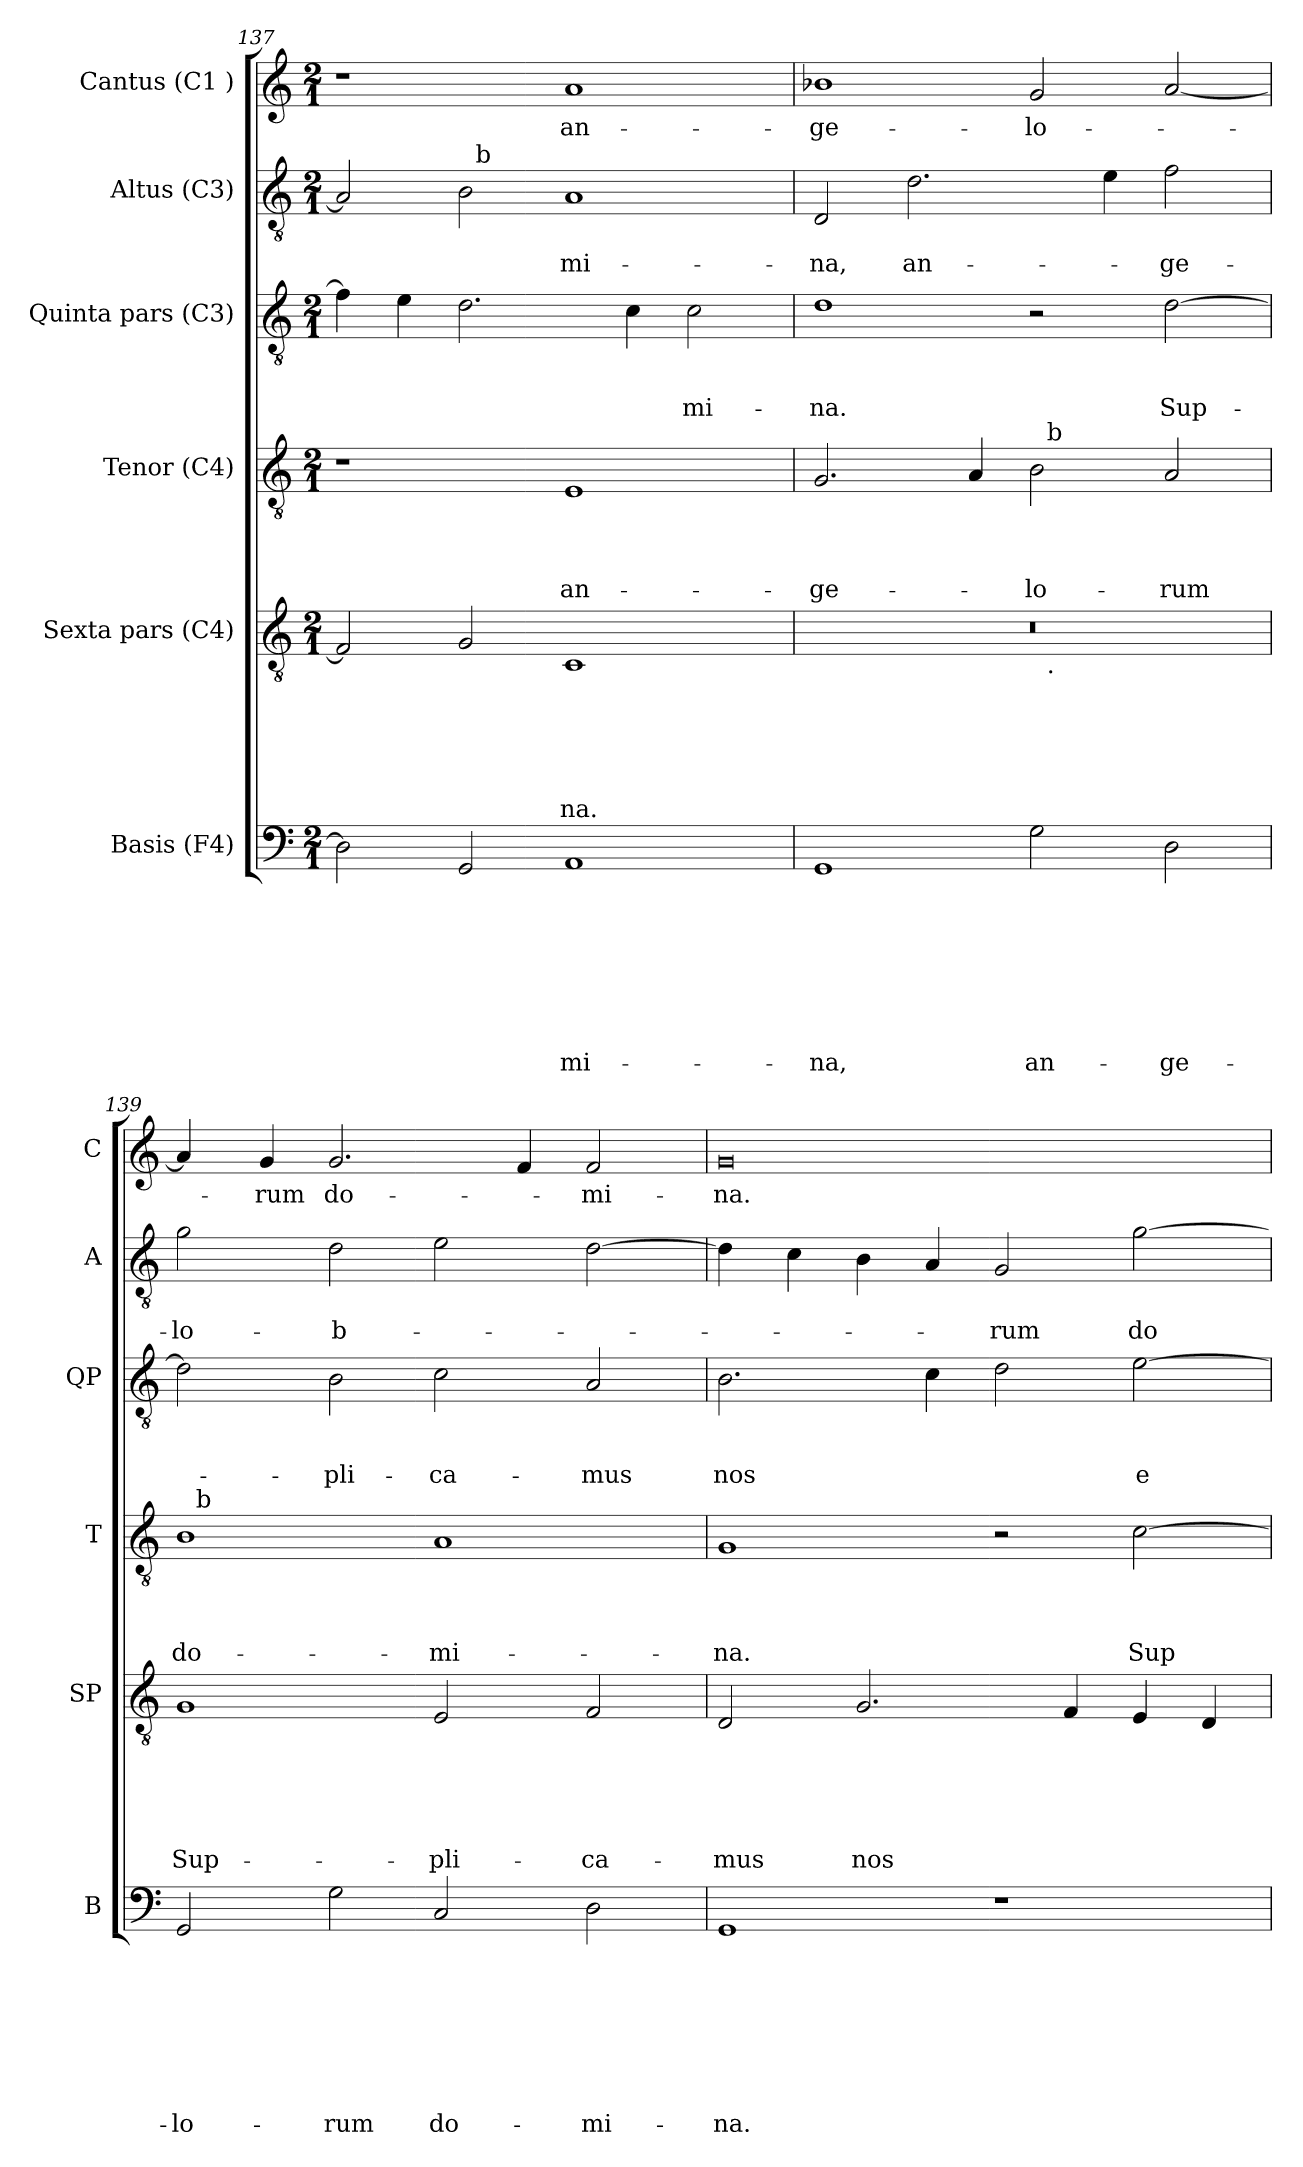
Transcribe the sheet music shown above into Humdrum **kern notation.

**kern	**text	**text	**text	**text	**text	**text	**text	**text	**kern	**text	**text	**text	**text	**text	**text	**kern	**text	**text	**text	**text	**kern	**text	**text	**text	**kern	**text	**text	**kern	**text
*part6	*part6	*part6	*part6	*part6	*part6	*part6	*part6	*part6	*part5	*part5	*part5	*part5	*part5	*part5	*part5	*part4	*part4	*part4	*part4	*part4	*part3	*part3	*part3	*part3	*part2	*part2	*part2	*part1	*part1
*staff6	*staff6	*staff6	*staff6	*staff6	*staff6	*staff6	*staff6	*staff6	*staff5	*staff5	*staff5	*staff5	*staff5	*staff5	*staff5	*staff4	*staff4	*staff4	*staff4	*staff4	*staff3	*staff3	*staff3	*staff3	*staff2	*staff2	*staff2	*staff1	*staff1
*I"Basis (F4)	*	*	*	*	*	*	*	*	*I"Sexta pars (C4)	*	*	*	*	*	*	*I"Tenor (C4)	*	*	*	*	*I"Quinta pars (C3)	*	*	*	*I"Altus (C3)	*	*	*I"Cantus (C1 )	*
*I'B	*	*	*	*	*	*	*	*	*I'SP	*	*	*	*	*	*	*I'T	*	*	*	*	*I'QP	*	*	*	*I'A	*	*	*I'C	*
*clefF4	*	*	*	*	*	*	*	*	*clefGv2	*	*	*	*	*	*	*clefGv2	*	*	*	*	*clefGv2	*	*	*	*clefGv2	*	*	*clefG2	*
*k[]	*	*	*	*	*	*	*	*	*k[]	*	*	*	*	*	*	*k[]	*	*	*	*	*k[]	*	*	*	*k[]	*	*	*k[]	*
*C:	*	*	*	*	*	*	*	*	*C:	*	*	*	*	*	*	*C:	*	*	*	*	*C:	*	*	*	*C:	*	*	*C:	*
*M2/1	*	*	*	*	*	*	*	*	*M2/1	*	*	*	*	*	*	*M2/1	*	*	*	*	*M2/1	*	*	*	*M2/1	*	*	*M2/1	*
=137	=137	=137	=137	=137	=137	=137	=137	=137	=137	=137	=137	=137	=137	=137	=137	=137	=137	=137	=137	=137	=137	=137	=137	=137	=137	=137	=137	=137	=137
*	*	*	*	*	*	*	*	*	*	*	*	*	*	*	*	*	*	*	*	*	*	*	*	*	*^	*	*	*	*
2D\]	.	.	.	.	.	.	.	.	2F/]	.	.	.	.	.	.	1r	.	.	.	.	4f\]	.	.	.	2A/]	2ryy	.	.	1r	.
.	.	.	.	.	.	.	.	.	.	.	.	.	.	.	.	.	.	.	.	.	4e\	.	.	.	.	.	.	.	.	.
2GG/	.	.	.	.	.	.	.	.	2G/	.	.	.	.	.	.	.	.	.	.	.	2.d\	.	.	.	2B\	32ryy	.	.	.	.
!	!	!	!	!	!	!	!	!	!	!	!	!	!	!	!	!	!	!	!	!	!	!	!	!	!	!LO:TX:a:t=b	!	!	!	!
.	.	.	.	.	.	.	.	.	.	.	.	.	.	.	.	.	.	.	.	.	.	.	.	.	.	1ryy	.	.	.	.
!	!	!	!	!	!	!	!	!LO:LY:b	!	!	!	!	!	!	!LO:LY:b	!	!	!	!	!LO:LY:b	!	!	!	!	!	!	!	!LO:LY:b	!	!LO:LY:b
1AA	.	.	.	.	.	.	.	-mi-	1C	.	.	.	.	.	-na.	1E	.	.	.	an-	.	.	.	.	1A	.	.	-mi-	1a	-an-
.	.	.	.	.	.	.	.	.	.	.	.	.	.	.	.	.	.	.	.	.	4c\	.	.	.	.	.	.	.	.	.
!	!	!	!	!	!	!	!	!	!	!	!	!	!	!	!	!	!	!	!	!	!	!	!	!LO:LY:b	!	!	!	!	!	!
.	.	.	.	.	.	.	.	.	.	.	.	.	.	.	.	.	.	.	.	.	2c\	.	.	-mi-	.	.	.	.	.	.
.	.	.	.	.	.	.	.	.	.	.	.	.	.	.	.	.	.	.	.	.	.	.	.	.	.	4...ryy	.	.	.	.
!!LO:LB:g=z
=138	=138	=138	=138	=138	=138	=138	=138	=138	=138	=138	=138	=138	=138	=138	=138	=138	=138	=138	=138	=138	=138	=138	=138	=138	=138	=138	=138	=138	=138	=138
!	!	!	!	!	!	!	!	!LO:LY:b	!	!	!	!	!	!	!	!	!	!	!	!LO:LY:b	!	!	!	!LO:LY:b	!	!	!	!LO:LY:b	!	!LO:LY:b
*	*	*	*	*	*	*	*	*	*^	*	*	*	*	*	*	*^	*	*	*	*	*	*	*	*	*v	*v	*	*	*	*
1GG	.	.	.	.	.	.	.	-na,	0r	1ryy	.	.	.	.	.	.	2.G/	1ryy	.	.	.	-ge-	1d	.	.	-na.	2D/	.	-na,	1b-X	-ge-
!	!	!	!	!	!	!	!	!	!	!	!	!	!	!	!	!	!	!	!	!	!	!	!	!	!	!	!	!	!LO:LY:b	!	!
.	.	.	.	.	.	.	.	.	.	.	.	.	.	.	.	.	.	.	.	.	.	.	.	.	.	.	2.d\	.	an-	.	.
.	.	.	.	.	.	.	.	.	.	.	.	.	.	.	.	.	4A/	.	.	.	.	.	.	.	.	.	.	.	.	.	.
!	!	!	!	!	!	!	!	!LO:LY:b	!	!	!	!	!	!	!	!	!	!	!	!	!	!LO:LY:b	!	!	!	!	!	!	!	!	!LO:LY:b
2G\	.	.	.	.	.	.	.	an-	.	32ryy	.	.	.	.	.	.	2B\	32ryy	.	.	.	-lo-	2r	.	.	.	.	.	.	2g/	-lo-
!	!	!	!	!	!	!	!	!	!	!	!	!	!	!	!	!	!	!LO:TX:a:t=b	!	!	!	!	!	!	!	!	!	!	!	!	!
!	!	!	!	!	!	!	!	!	!	!LO:TX:b:t=.	!	!	!	!	!	!	!	!	!	!	!	!	!	!	!	!	!	!	!	!	!
.	.	.	.	.	.	.	.	.	.	2ryy	.	.	.	.	.	.	.	2ryy	.	.	.	.	.	.	.	.	.	.	.	.	.
.	.	.	.	.	.	.	.	.	.	.	.	.	.	.	.	.	.	.	.	.	.	.	.	.	.	.	4e\	.	.	.	.
!	!	!	!	!	!	!	!	!LO:LY:b	!	!	!	!	!	!	!	!	!	!	!	!	!	!LO:LY:b	!	!	!	!LO:LY:b	!	!	!LO:LY:b	!	!
2D\	.	.	.	.	.	.	.	-ge-	.	.	.	.	.	.	.	.	2A/	.	.	.	.	-rum	[>2d\	.	.	Sup-	2f\	.	-ge-	[<2a/	.
.	.	.	.	.	.	.	.	.	.	4...ryy	.	.	.	.	.	.	.	4...ryy	.	.	.	.	.	.	.	.	.	.	.	.	.
=139	=139	=139	=139	=139	=139	=139	=139	=139	=139	=139	=139	=139	=139	=139	=139	=139	=139	=139	=139	=139	=139	=139	=139	=139	=139	=139	=139	=139	=139	=139	=139
!	!	!	!	!	!	!	!	!LO:LY:b	!	!	!	!	!	!	!	!LO:LY:b	!	!	!	!	!	!LO:LY:b	!	!	!	!	!	!	!LO:LY:b	!	!
*	*	*	*	*	*	*	*	*	*v	*v	*	*	*	*	*	*	*	*	*	*	*	*	*	*	*	*	*	*	*	*	*
2GG/	.	.	.	.	.	.	.	-lo-	1G	.	.	.	.	.	Sup-	1B	32ryy	.	.	.	do-	2d\]	.	.	.	2g\	.	-lo-	4a/]	.
!	!	!	!	!	!	!	!	!	!	!	!	!	!	!	!	!	!LO:TX:a:t=b	!	!	!	!	!	!	!	!	!	!	!	!	!
.	.	.	.	.	.	.	.	.	.	.	.	.	.	.	.	.	1ryy	.	.	.	.	.	.	.	.	.	.	.	.	.
!	!	!	!	!	!	!	!	!	!	!	!	!	!	!	!	!	!	!	!	!	!	!	!	!	!	!	!	!	!	!LO:LY:b
.	.	.	.	.	.	.	.	.	.	.	.	.	.	.	.	.	.	.	.	.	.	.	.	.	.	.	.	.	4g/	-rum
!	!	!	!	!	!	!	!	!LO:LY:b	!	!	!	!	!	!	!	!	!	!	!	!	!	!	!	!	!LO:LY:b	!	!	!LO:LY:b	!	!LO:LY:b
2G\	.	.	.	.	.	.	.	-rum	.	.	.	.	.	.	.	.	.	.	.	.	.	2B\	.	.	-pli-	2d\	.	-b-	2.g/	do-
!	!	!	!	!	!	!	!	!LO:LY:b	!	!	!	!	!	!	!LO:LY:b	!	!	!	!	!	!LO:LY:b	!	!	!	!LO:LY:b	!	!	!	!	!
2C/	.	.	.	.	.	.	.	do-	2E/	.	.	.	.	.	-pli-	1A	.	.	.	.	-mi-	2c\	.	.	-ca-	2e\	.	.	.	.
.	.	.	.	.	.	.	.	.	.	.	.	.	.	.	.	.	2ryy	.	.	.	.	.	.	.	.	.	.	.	.	.
.	.	.	.	.	.	.	.	.	.	.	.	.	.	.	.	.	.	.	.	.	.	.	.	.	.	.	.	.	4f/	.
!	!	!	!	!	!	!	!	!LO:LY:b	!	!	!	!	!	!	!LO:LY:b	!	!	!	!	!	!	!	!	!	!LO:LY:b	!	!	!	!	!LO:LY:b
2D\	.	.	.	.	.	.	.	-mi-	2F/	.	.	.	.	.	-ca-	.	.	.	.	.	.	2A/	.	.	-mus	[>2d\	.	.	2f/	-mi-
.	.	.	.	.	.	.	.	.	.	.	.	.	.	.	.	.	4...ryy	.	.	.	.	.	.	.	.	.	.	.	.	.
=140	=140	=140	=140	=140	=140	=140	=140	=140	=140	=140	=140	=140	=140	=140	=140	=140	=140	=140	=140	=140	=140	=140	=140	=140	=140	=140	=140	=140	=140	=140
!	!	!	!	!	!	!	!	!LO:LY:b	!	!	!	!	!	!	!LO:LY:b	!	!	!	!	!	!LO:LY:b	!	!	!	!LO:LY:b	!	!	!	!	!LO:LY:b
*	*	*	*	*	*	*	*	*	*	*	*	*	*	*	*	*v	*v	*	*	*	*	*	*	*	*	*	*	*	*	*
1GG	.	.	.	.	.	.	.	-na.	2D/	.	.	.	.	.	-mus	1G	.	.	.	-na.	2.B\	.	.	nos	4d\]	.	.	0g	-na.
.	.	.	.	.	.	.	.	.	.	.	.	.	.	.	.	.	.	.	.	.	.	.	.	.	4c\	.	.	.	.
!	!	!	!	!	!	!	!	!	!	!	!	!	!	!	!LO:LY:b	!	!	!	!	!	!	!	!	!	!	!	!	!	!
.	.	.	.	.	.	.	.	.	2.G/	.	.	.	.	.	nos	.	.	.	.	.	.	.	.	.	4B\	.	.	.	.
.	.	.	.	.	.	.	.	.	.	.	.	.	.	.	.	.	.	.	.	.	4c\	.	.	.	4A/	.	.	.	.
!	!	!	!	!	!	!	!	!	!	!	!	!	!	!	!	!	!	!	!	!	!	!	!	!	!	!	!LO:LY:b	!	!
1r	.	.	.	.	.	.	.	.	.	.	.	.	.	.	.	2r	.	.	.	.	2d\	.	.	.	2G/	.	-rum	.	.
.	.	.	.	.	.	.	.	.	4F/	.	.	.	.	.	.	.	.	.	.	.	.	.	.	.	.	.	.	.	.
!	!	!	!	!	!	!	!	!	!	!	!	!	!	!	!	!	!	!	!	!LO:LY:b	!	!	!	!LO:LY:b:rj	!	!	!LO:LY:b	!	!
.	.	.	.	.	.	.	.	.	4E/	.	.	.	.	.	.	[>2c\	.	.	.	Sup-	[>2e\	.	.	e-	[>2g\	.	do-	.	.
.	.	.	.	.	.	.	.	.	4D/	.	.	.	.	.	.	.	.	.	.	.	.	.	.	.	.	.	.	.	.
=	=	=	=	=	=	=	=	=	=	=	=	=	=	=	=	=	=	=	=	=	=	=	=	=	=	=	=	=	=
*-	*-	*-	*-	*-	*-	*-	*-	*-	*-	*-	*-	*-	*-	*-	*-	*-	*-	*-	*-	*-	*-	*-	*-	*-	*-	*-	*-	*-	*-
